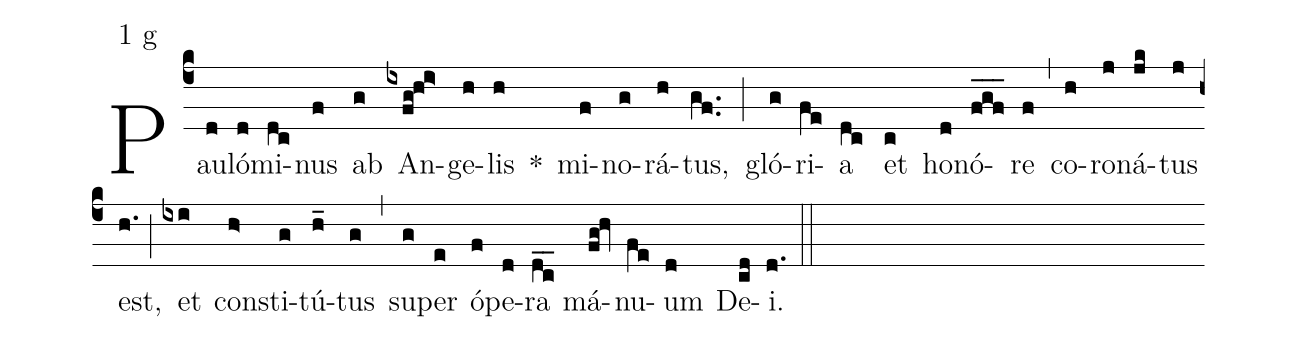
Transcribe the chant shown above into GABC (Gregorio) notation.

mode:1 g;
%%
(c4) Pau(d)ló(d)mi(dc)nus(f) ab(g) An(ixfg@hi>)ge(h)lis(h) *() mi(f)no(g)rá(h)tus,(gf..) (;) gló(g)ri(fe)a(dc) et(c) ho(d)nó(fgf___)re(f) (,) co(h)ro(j)ná(jk)tus(j) est,(h.) (;) et(ixi) con(h>)sti(g)tú(h_)tus(g) (,) su(g)per(e) ó(f)pe(d)ra(dc__) má(fg@hv)nu(fe)um(d) De(cd)i.(d.) (::)
